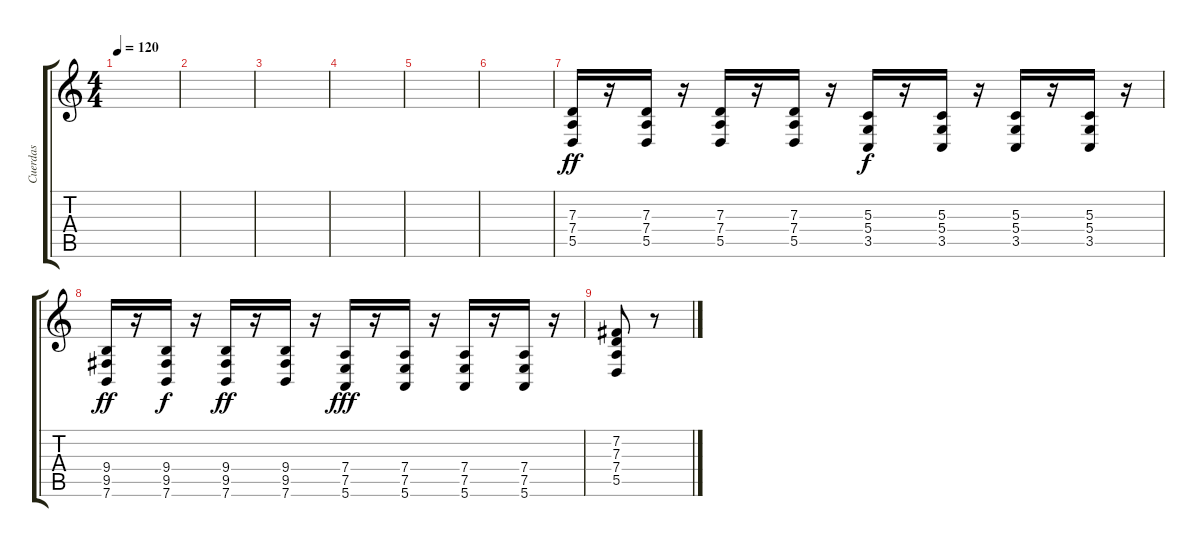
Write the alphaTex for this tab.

\track ("Cuerdas" "Cuerdas") {instrument stringensemble1}
\staff {score tabs}
\tuning (E4 B3 G3 D3 A2 E2) {hide}
\ts (4 4)
\tempo 120
\clef g2
\ks c
|
|
|
|
|
|
(7.3 7.4 5.5).16{dy ff} r.16 (7.3 7.4 5.5).16 r.16 (7.3 7.4 5.5).16 r.16 (7.3 7.4 5.5).16 r.16 (5.3 5.4 3.5).16{dy f} r.16 (5.3 5.4 3.5).16 r.16 (5.3 5.4 3.5).16 r.16 (5.3 5.4 3.5).16 r.16 |
(9.4 9.5 7.6).16{dy ff} r.16 (9.4 9.5 7.6).16{dy f} r.16 (9.4 9.5 7.6).16{dy ff} r.16 (9.4 9.5 7.6).16 r.16 (7.4 7.5 5.6).16{dy fff} r.16 (7.4 7.5 5.6).16 r.16 (7.4 7.5 5.6).16 r.16 (7.4 7.5 5.6).16 r.16 |
(7.2 7.3 7.4 5.5).8 r.8
